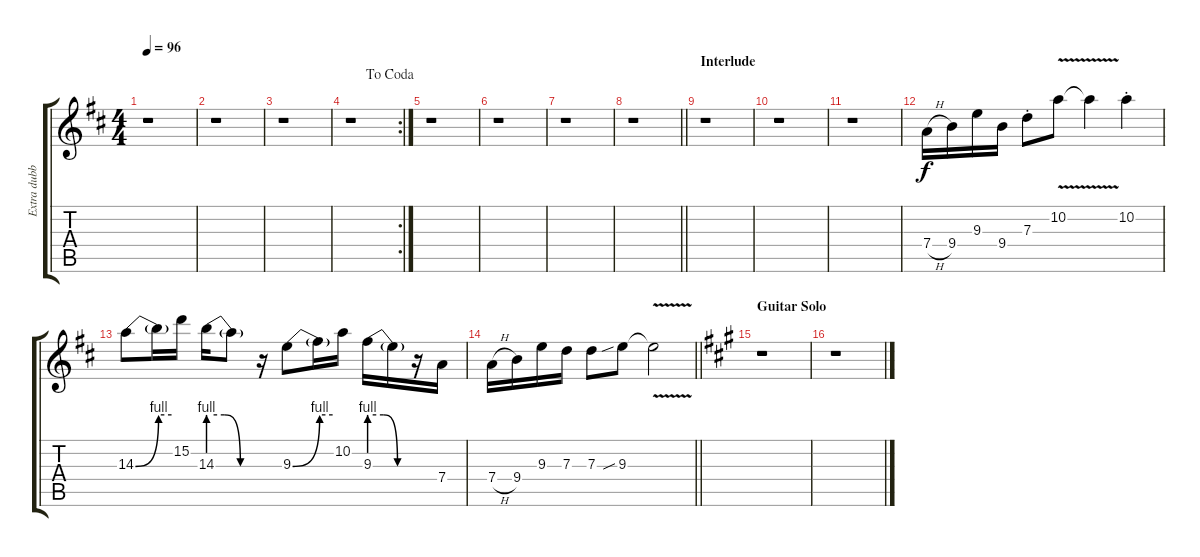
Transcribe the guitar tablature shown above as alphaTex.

\track ("Extra dubbed in gtr." "Extra dubb") {instrument distortionguitar}
\staff {score tabs}
\tuning (E4 B3 G3 D3 A2 E2) {hide}
\ts (4 4)
\tempo 96
\clef g2
\ks d
r.1{dy f} |
r.1 |
r.1 |
\rc 2
\jump dacoda
r.1 |
r.1 |
r.1 |
r.1 |
\barLineRight lightlight
r.1 |
\section ("" "Interlude")
r.1 |
r.1 |
r.1 |
7.4{h}.16 9.4.16 9.3.16 9.4.16 7.3{st}.8 10.2{v}.8 10.2{v t}.4 10.2{st}.4 |
14.3{be (bend 0 0 60 4)}.8 14.3{be (hold 0 4 60 4) t}.16 15.2.16 14.3{be (custom 0 4 20 4 40 0 60 0)}.16 14.3{t}.8 r.16 9.3{be (bend 0 0 60 4)}.8 9.3{be (hold 0 4 60 4) t}.16 10.2.16 9.3{be (custom 0 4 20 4 40 0 60 0)}.16 9.3{t}.16 r.16 7.4.16 |
\barLineRight lightlight
7.4{h}.16 9.4.16 9.3.16 7.3.16 7.3.8 9.3{sib}.8 9.3{v t}.2 |
\section ("" "Guitar Solo")
\ks a
r.1 |
r.1
